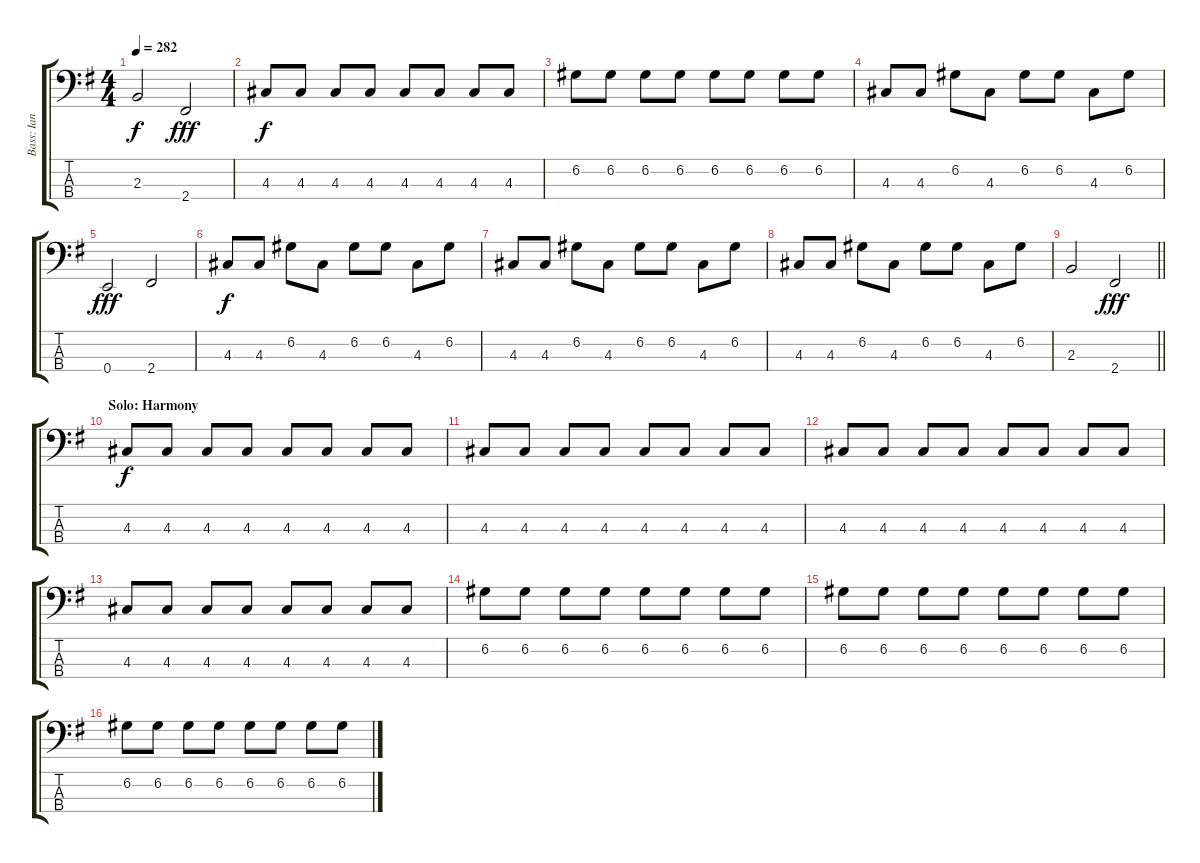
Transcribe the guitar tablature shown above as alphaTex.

\track ("Bass: Ian" "Bass: Ian") {instrument electricbassfinger}
\staff {score tabs}
\tuning (G2 D2 A1 E1) {hide}
\ts (4 4)
\tempo 282
\clef f4
\ks g
2.3.2{dy f} 2.4.2{dy fff} |
4.3.8{dy f} 4.3.8 4.3.8 4.3.8 4.3.8 4.3.8 4.3.8 4.3.8 |
6.2.8 6.2.8 6.2.8 6.2.8 6.2.8 6.2.8 6.2.8 6.2.8 |
4.3.8 4.3.8 6.2.8 4.3.8 6.2.8 6.2.8 4.3.8 6.2.8 |
0.4.2{dy fff} 2.4.2 |
4.3.8{dy f} 4.3.8 6.2.8 4.3.8 6.2.8 6.2.8 4.3.8 6.2.8 |
4.3.8 4.3.8 6.2.8 4.3.8 6.2.8 6.2.8 4.3.8 6.2.8 |
4.3.8 4.3.8 6.2.8 4.3.8 6.2.8 6.2.8 4.3.8 6.2.8 |
\barLineRight lightlight
2.3.2 2.4.2{dy fff} |
\section ("" "Solo: Harmony")
4.3.8{dy f} 4.3.8 4.3.8 4.3.8 4.3.8 4.3.8 4.3.8 4.3.8 |
4.3.8 4.3.8 4.3.8 4.3.8 4.3.8 4.3.8 4.3.8 4.3.8 |
4.3.8 4.3.8 4.3.8 4.3.8 4.3.8 4.3.8 4.3.8 4.3.8 |
4.3.8 4.3.8 4.3.8 4.3.8 4.3.8 4.3.8 4.3.8 4.3.8 |
6.2.8 6.2.8 6.2.8 6.2.8 6.2.8 6.2.8 6.2.8 6.2.8 |
6.2.8 6.2.8 6.2.8 6.2.8 6.2.8 6.2.8 6.2.8 6.2.8 |
6.2.8 6.2.8 6.2.8 6.2.8 6.2.8 6.2.8 6.2.8 6.2.8
